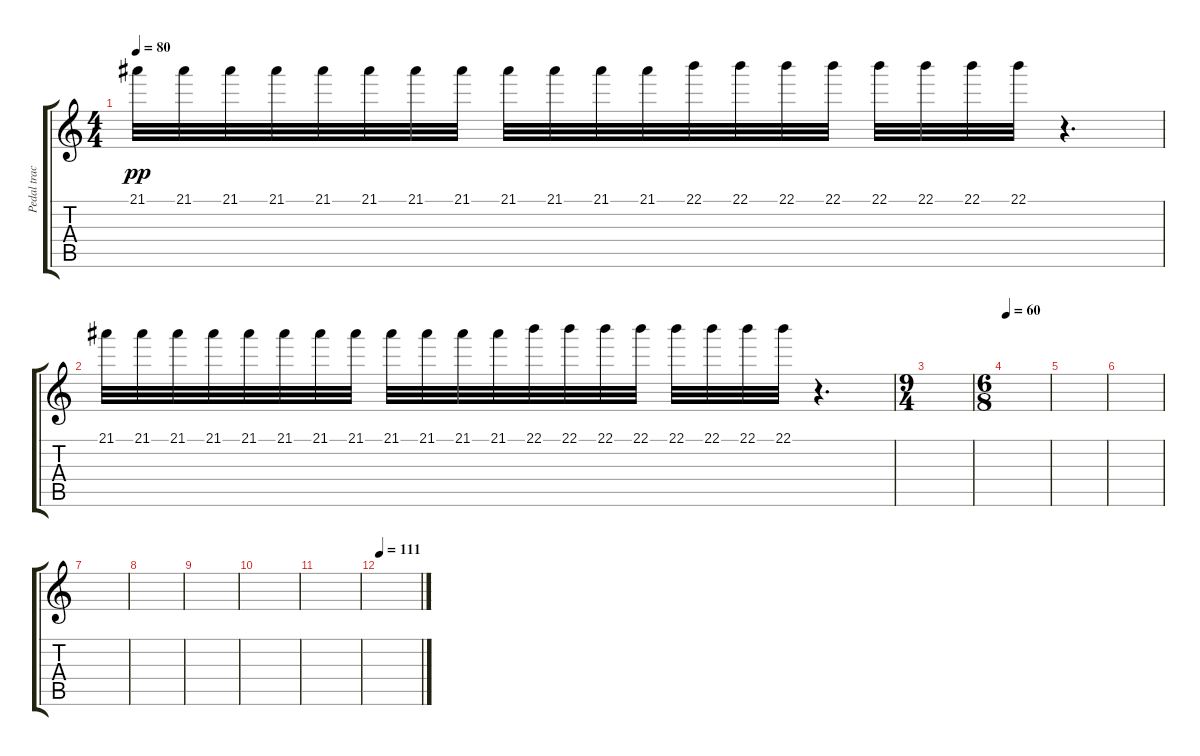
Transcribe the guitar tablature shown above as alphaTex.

\track ("Pedal tracks" "Pedal trac") {instrument distortionguitar}
\staff {score tabs}
\tuning (Db4 Ab3 E3 B2 Gb2 B1) {hide}
\ts (4 4)
\tempo 80
\clef g2
\ks c
21.1.32{dy pp} 21.1.32 21.1.32 21.1.32 21.1.32 21.1.32 21.1.32 21.1.32 21.1.32 21.1.32 21.1.32 21.1.32 22.1.32 22.1.32 22.1.32 22.1.32 22.1.32 22.1.32 22.1.32 22.1.32 r.4{d} |
21.1.32 21.1.32 21.1.32 21.1.32 21.1.32 21.1.32 21.1.32 21.1.32 21.1.32 21.1.32 21.1.32 21.1.32 22.1.32 22.1.32 22.1.32 22.1.32 22.1.32 22.1.32 22.1.32 22.1.32 r.4{d} |
\ts (9 4)
|
\ts (6 8)
\tempo 60
|
|
|
|
|
|
|
|
\tempo 111
